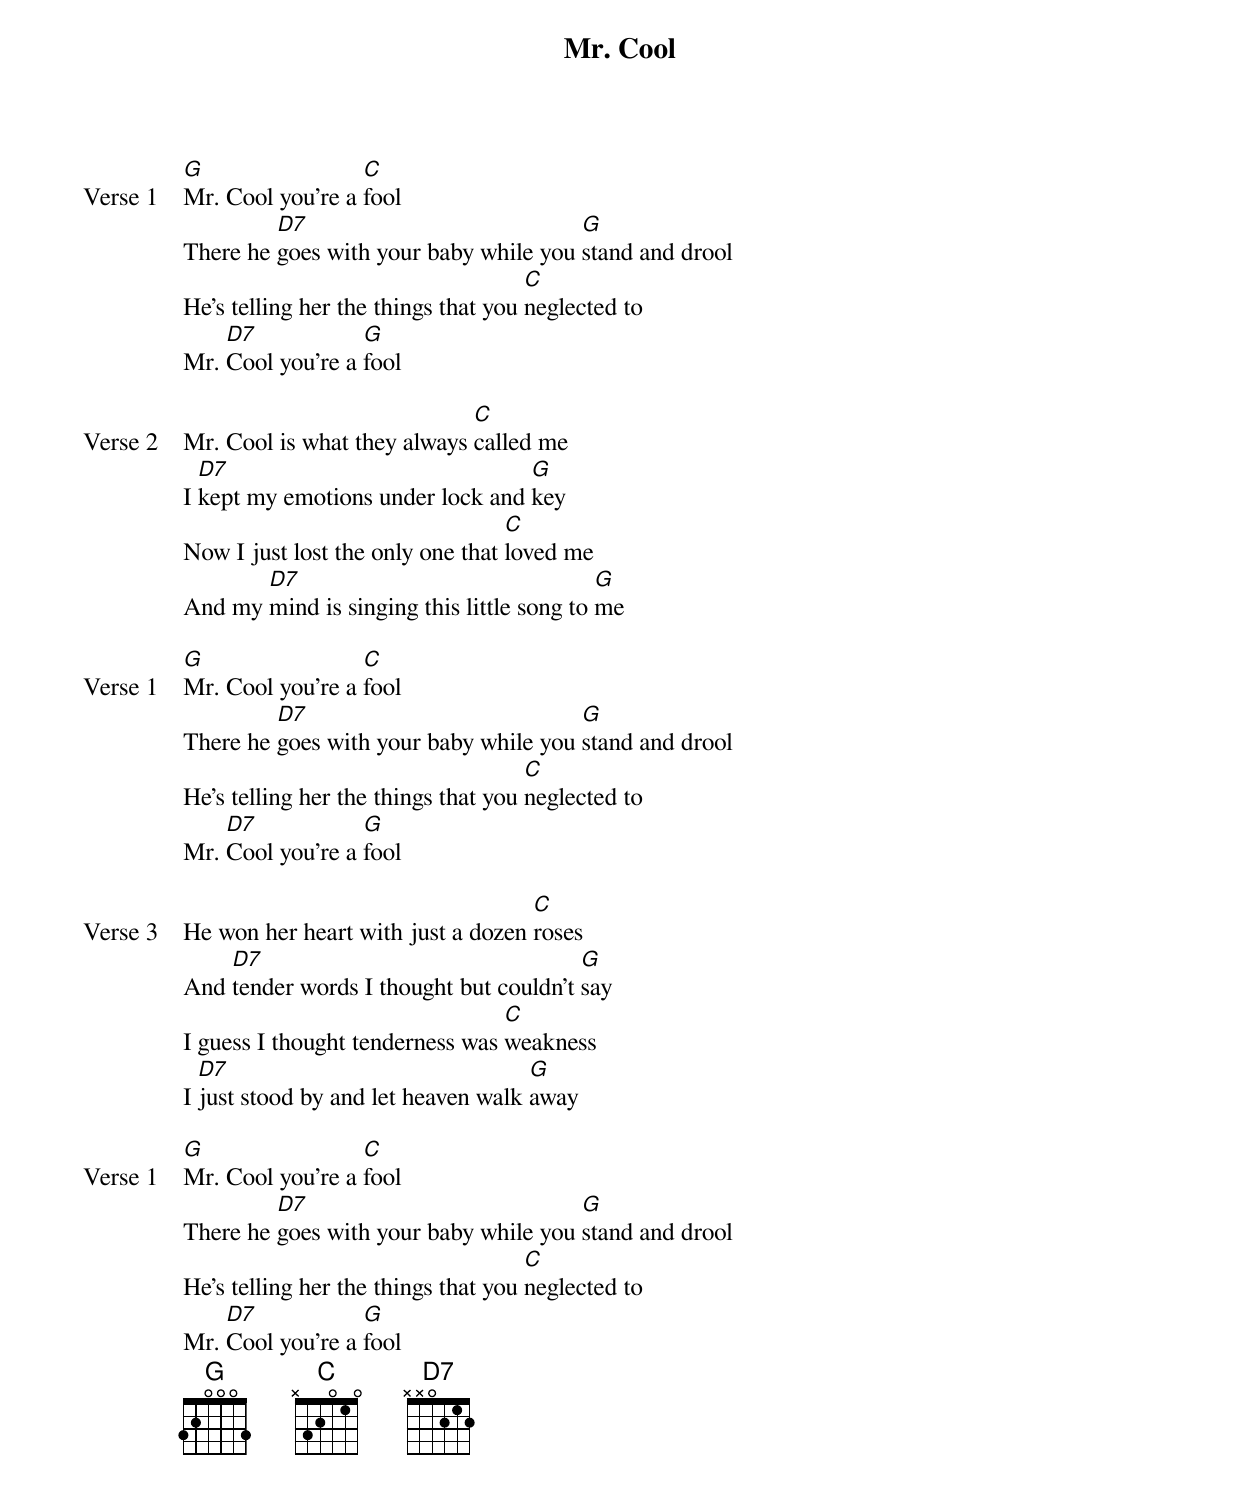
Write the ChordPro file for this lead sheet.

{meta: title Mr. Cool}
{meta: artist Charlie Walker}
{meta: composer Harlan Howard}

{start_of_verse: Verse 1}
[G]Mr. Cool you’re a [C]fool
There he [D7]goes with your baby while you [G]stand and drool
He’s telling her the things that you [C]neglected to
Mr. [D7]Cool you’re a [G]fool
{end_of_verse}

{start_of_verse: Verse 2}
Mr. Cool is what they always [C]called me
I [D7]kept my emotions under lock and [G]key
Now I just lost the only one that [C]loved me
And my [D7]mind is singing this little song to [G]me
{end_of_verse}

{start_of_verse: Verse 1}
[G]Mr. Cool you’re a [C]fool
There he [D7]goes with your baby while you [G]stand and drool
He’s telling her the things that you [C]neglected to
Mr. [D7]Cool you’re a [G]fool
{end_of_verse}

{start_of_verse: Verse 3}
He won her heart with just a dozen [C]roses
And [D7]tender words I thought but couldn’t [G]say
I guess I thought tenderness was [C]weakness
I [D7]just stood by and let heaven walk [G]away
{end_of_verse}

{start_of_verse: Verse 1}
[G]Mr. Cool you’re a [C]fool
There he [D7]goes with your baby while you [G]stand and drool
He’s telling her the things that you [C]neglected to
Mr. [D7]Cool you’re a [G]fool
{end_of_verse}
